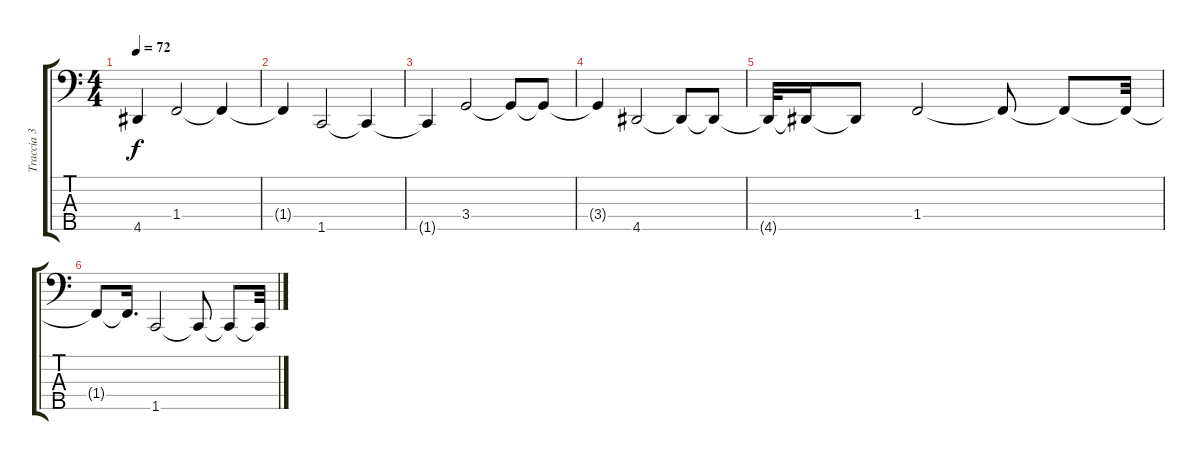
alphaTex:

\track ("Traccia 3" "Traccia 3") {instrument electricbassfinger}
\staff {score tabs}
\tuning (G2 D2 A1 E1 B0) {hide}
\ts (4 4)
\tempo 72
\clef f4
\ks c
4.5{t}.4{dy f} 1.4.2 1.4{t}.4 |
1.4{t}.4 1.5.2 1.5{t}.4 |
1.5{t}.4 3.4.2 3.4{t}.8 3.4{t}.8 |
3.4{t}.4 4.5.2 4.5{t}.8 4.5{t}.8 |
4.5{t}.32 4.5{t}.16 4.5{t}.8 1.4.2 1.4{t}.8 1.4{t}.8 1.4{t}.32 |
1.4{t}.8 1.4{t}.16{d} 1.5.2 1.5{t}.8 1.5{t}.8 1.5{t}.32
